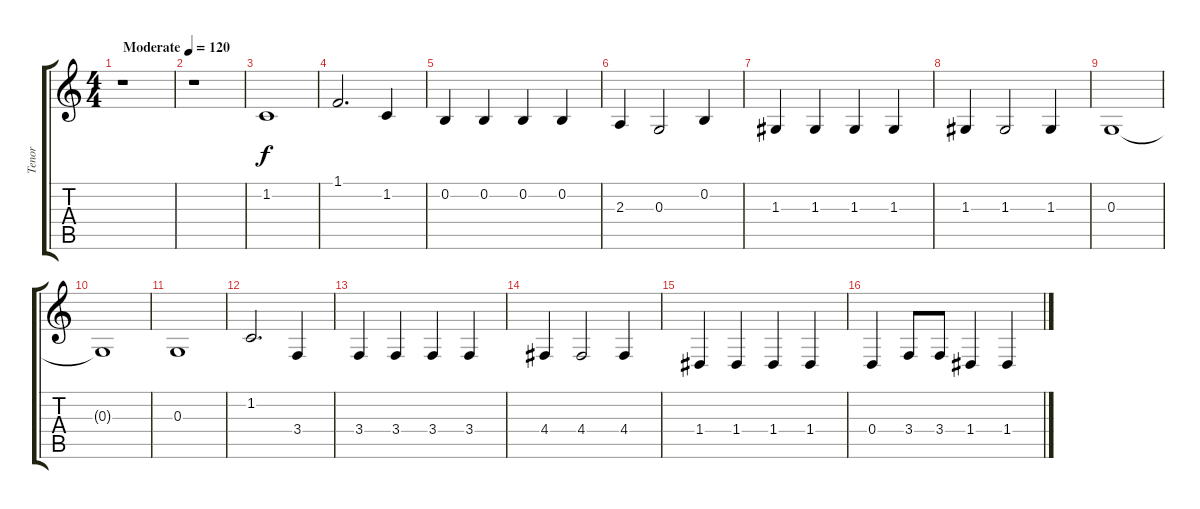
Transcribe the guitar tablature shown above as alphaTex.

\track ("Tenor" "Tenor") {instrument tenorsax}
\staff {score tabs}
\tuning (E4 B3 G3 D3 A2 E2) {hide}
\ts (4 4)
\tempo (120 "Moderate")
\clef g2
\ks c
r.1{dy f instrument tenorsax} |
r.1 |
1.2.1 |
1.1.2{d} 1.2.4 |
0.2.4 0.2.4 0.2.4 0.2.4 |
2.3.4 0.3.2 0.2.4 |
1.3.4 1.3.4 1.3.4 1.3.4 |
1.3.4 1.3.2 1.3.4 |
0.3.1 |
0.3{t}.1 |
0.3.1 |
1.2.2{d} 3.4.4 |
3.4.4 3.4.4 3.4.4 3.4.4 |
4.4.4 4.4.2 4.4.4 |
1.4.4 1.4.4 1.4.4 1.4.4 |
0.4.4 3.4.8 3.4.8 1.4.4 1.4.4
